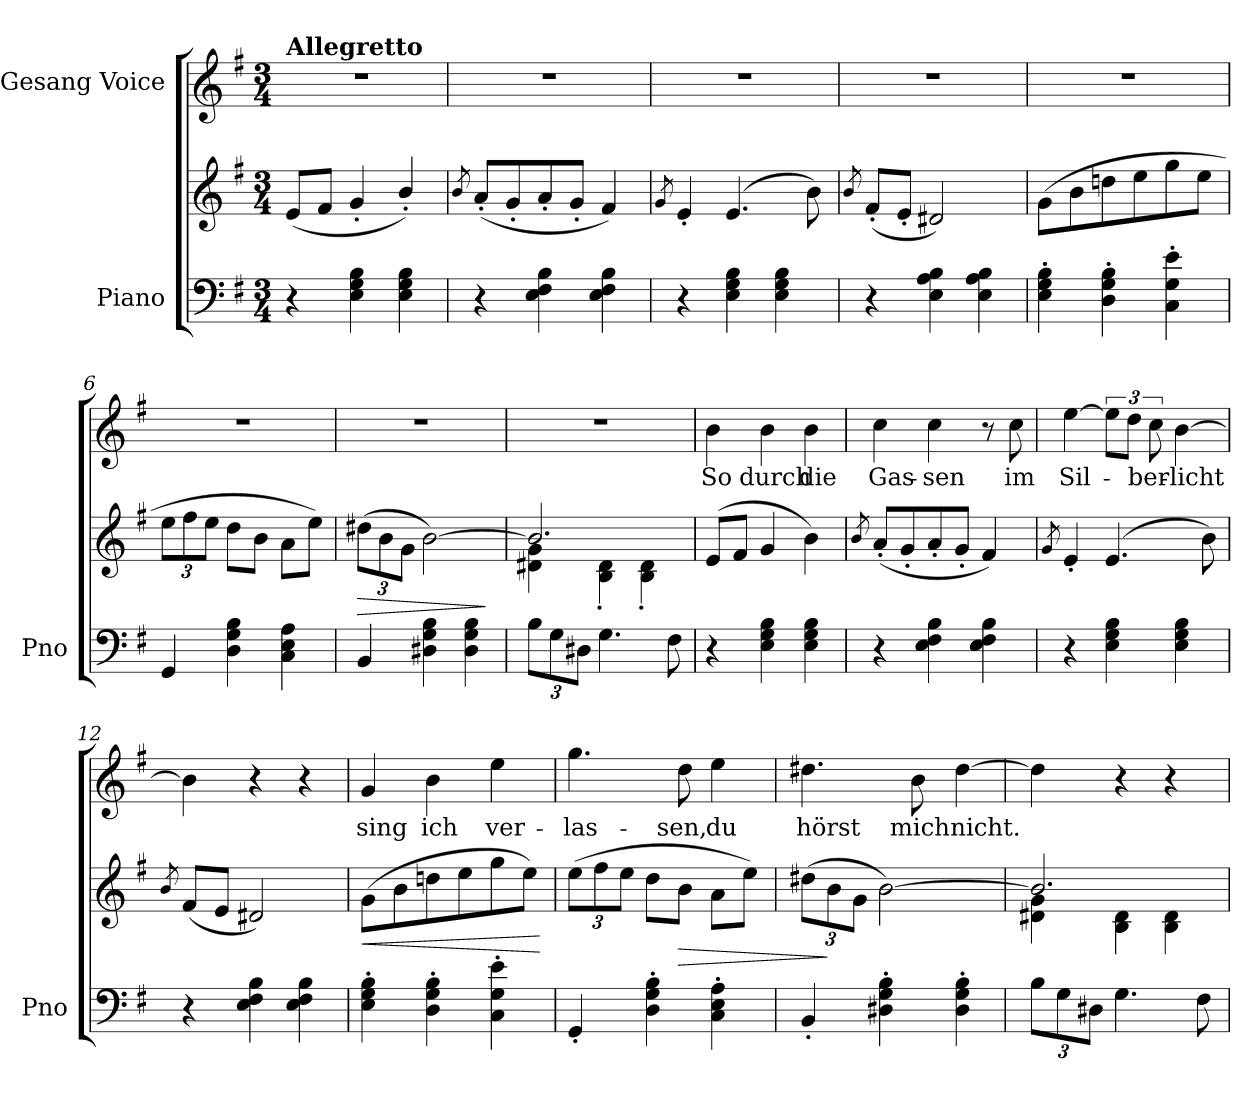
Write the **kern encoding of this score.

**kern	**kern	**dynam	**kern	**text
*part2	*part2	*part2	*part1	*part1
*staff3	*staff2	*staff2/3	*staff1	*staff1
*I"Piano	*	*	*I"Gesang Voice	*
*I'Pno	*	*	*	*
*clefF4	*clefG2	*	*clefG2	*
*k[f#]	*k[f#]	*	*k[f#]	*
*M3/4	*M3/4	*	*M3/4	*
=1	=1	=1	=1	=1
!	!	!	!LO:TX:a:B:t=Allegretto	!
4r	(8e/L	.	2.r	.
.	8f#/J	.	.	.
4E\ 4G\ 4B\	4g'/	.	.	.
4E\ 4G\ 4B\	4b'/)	.	.	.
=2	=2	=2	=2	=2
.	8qb/	.	.	.
4r	(8a'/L	.	2.r	.
.	8g'/	.	.	.
4E\ 4F#\ 4B\	8a'/	.	.	.
.	8g'/J	.	.	.
4E\ 4F#\ 4B\	4f#/)	.	.	.
=3	=3	=3	=3	=3
.	8qg/	.	.	.
4r	4e'/	.	2.r	.
4E\ 4G\ 4B\	(4.e/	.	.	.
4E\ 4G\ 4B\	.	.	.	.
.	8b\)	.	.	.
=4	=4	=4	=4	=4
.	8qb/	.	.	.
4r	(8f#'/L	.	2.r	.
.	8e'/J	.	.	.
4E\ 4A\ 4B\	2d#X/)	.	.	.
4E\ 4A\ 4B\	.	.	.	.
=5	=5	=5	=5	=5
4E\' 4G\' 4B\'	(8g\L	.	2.r	.
.	8b\	.	.	.
4D\' 4G\' 4B\'	8ddn\	.	.	.
.	8ee\	.	.	.
4C\' 4G\' 4e\'	8gg\	.	.	.
.	8ee\J	.	.	.
=6	=6	=6	=6	=6
4GG/	12ee\L	.	2.r	.
.	12ff#\	.	.	.
.	12ee\J	.	.	.
4D\ 4G\ 4B\	8dd\L	.	.	.
.	8b\J	.	.	.
4C\ 4E\ 4A\	8a\L	.	.	.
.	8ee\J)	.	.	.
=7	=7	=7	=7	=7
!	!	!LO:HP:b	!	!
4BB/	(12dd#X\L	>	2.r	.
.	12b\	.	.	.
.	12g\J	.	.	.
4D#X\ 4G\ 4B\	[>2b\)	.	.	.
4D#\ 4G\ 4B\	.	.	.	.
.	.	]	.	.
=8	=8	=8	=8	=8
*	*^	*	*	*
12B\L	2.b/]	4d#X\ 4g\	.	2.r	.
12G\	.	.	.	.	.
12D#X\J	.	.	.	.	.
4.G\	.	4B\' 4d#\'	.	.	.
.	.	4B\' 4d#\'	.	.	.
8F#\	.	.	.	.	.
*	*v	*v	*	*	*
=9	=9	=9	=9	=9
4r	(8e/L	.	4b\	So
.	8f#/J	.	.	.
4E\ 4G\ 4B\	4g/	.	4b\	durch
4E\ 4G\ 4B\	4b\)	.	4b\	die
=10	=10	=10	=10	=10
.	8qb/	.	.	.
4r	(8a'/L	.	4cc\	Gas-
.	8g'/	.	.	.
4E\ 4F#\ 4B\	8a'/	.	4cc\	-sen
.	8g'/J	.	.	.
4E\ 4F#\ 4B\	4f#/)	.	8r	.
.	.	.	8cc\	im
=11	=11	=11	=11	=11
.	8qg/	.	.	.
4r	4e'/	.	[4ee\	Sil-
4E\ 4G\ 4B\	(4.e/	.	12ee\L]	.
.	.	.	12dd\J	.
.	.	.	12cc\	-ber-
4E\ 4G\ 4B\	.	.	[4b\	-licht
.	8b\)	.	.	.
=12	=12	=12	=12	=12
.	8qb/	.	.	.
4r	(8f#/L	.	4b\]	.
.	8e/J	.	.	.
4E\ 4F#\ 4B\	2d#X/)	.	4r	.
4E\ 4F#\ 4B\	.	.	4r	.
=13	=13	=13	=13	=13
!	!	!LO:HP:b	!	!
4E\' 4G\' 4B\'	(8g\L	<	4g/	sing
.	8b\	.	.	.
4D\' 4G\' 4B\'	8ddn\	.	4b\	ich
.	8ee\	.	.	.
4C\' 4G\' 4e\'	8gg\	.	4ee\	ver-
.	8ee\J)	.	.	.
.	.	[	.	.
=14	=14	=14	=14	=14
4GG'/	(12ee\L	.	4.gg\	-las-
.	12ff#\	.	.	.
.	12ee\J	.	.	.
4D\' 4G\' 4B\'	8dd\L	.	.	.
!	!	!LO:HP:b	!	!
.	8b\J	>	8dd\	-sen,
4C\' 4E\' 4A\'	8a\L	.	4ee\	du
.	8ee\J)	.	.	.
=15	=15	=15	=15	=15
4BB'/	(12dd#X\L	.	4.dd#X\	hörst
.	12b\	]	.	.
.	12g\J	.	.	.
4D#X\' 4G\' 4B\'	[>2b\)	.	.	.
.	.	.	8b\	mich
4D#\' 4G\' 4B\'	.	.	[4dd#\	nicht.
=16	=16	=16	=16	=16
*	*^	*	*	*
12B\L	2.b/]	4d#X\ 4g\	.	4dd#\]	.
12G\	.	.	.	.	.
12D#X\J	.	.	.	.	.
4.G\	.	4B\ 4d#\	.	4r	.
.	.	4B\ 4d#\	.	4r	.
8F#\	.	.	.	.	.
*	*v	*v	*	*	*
=	=	=	=	=
*-	*-	*-	*-	*-
